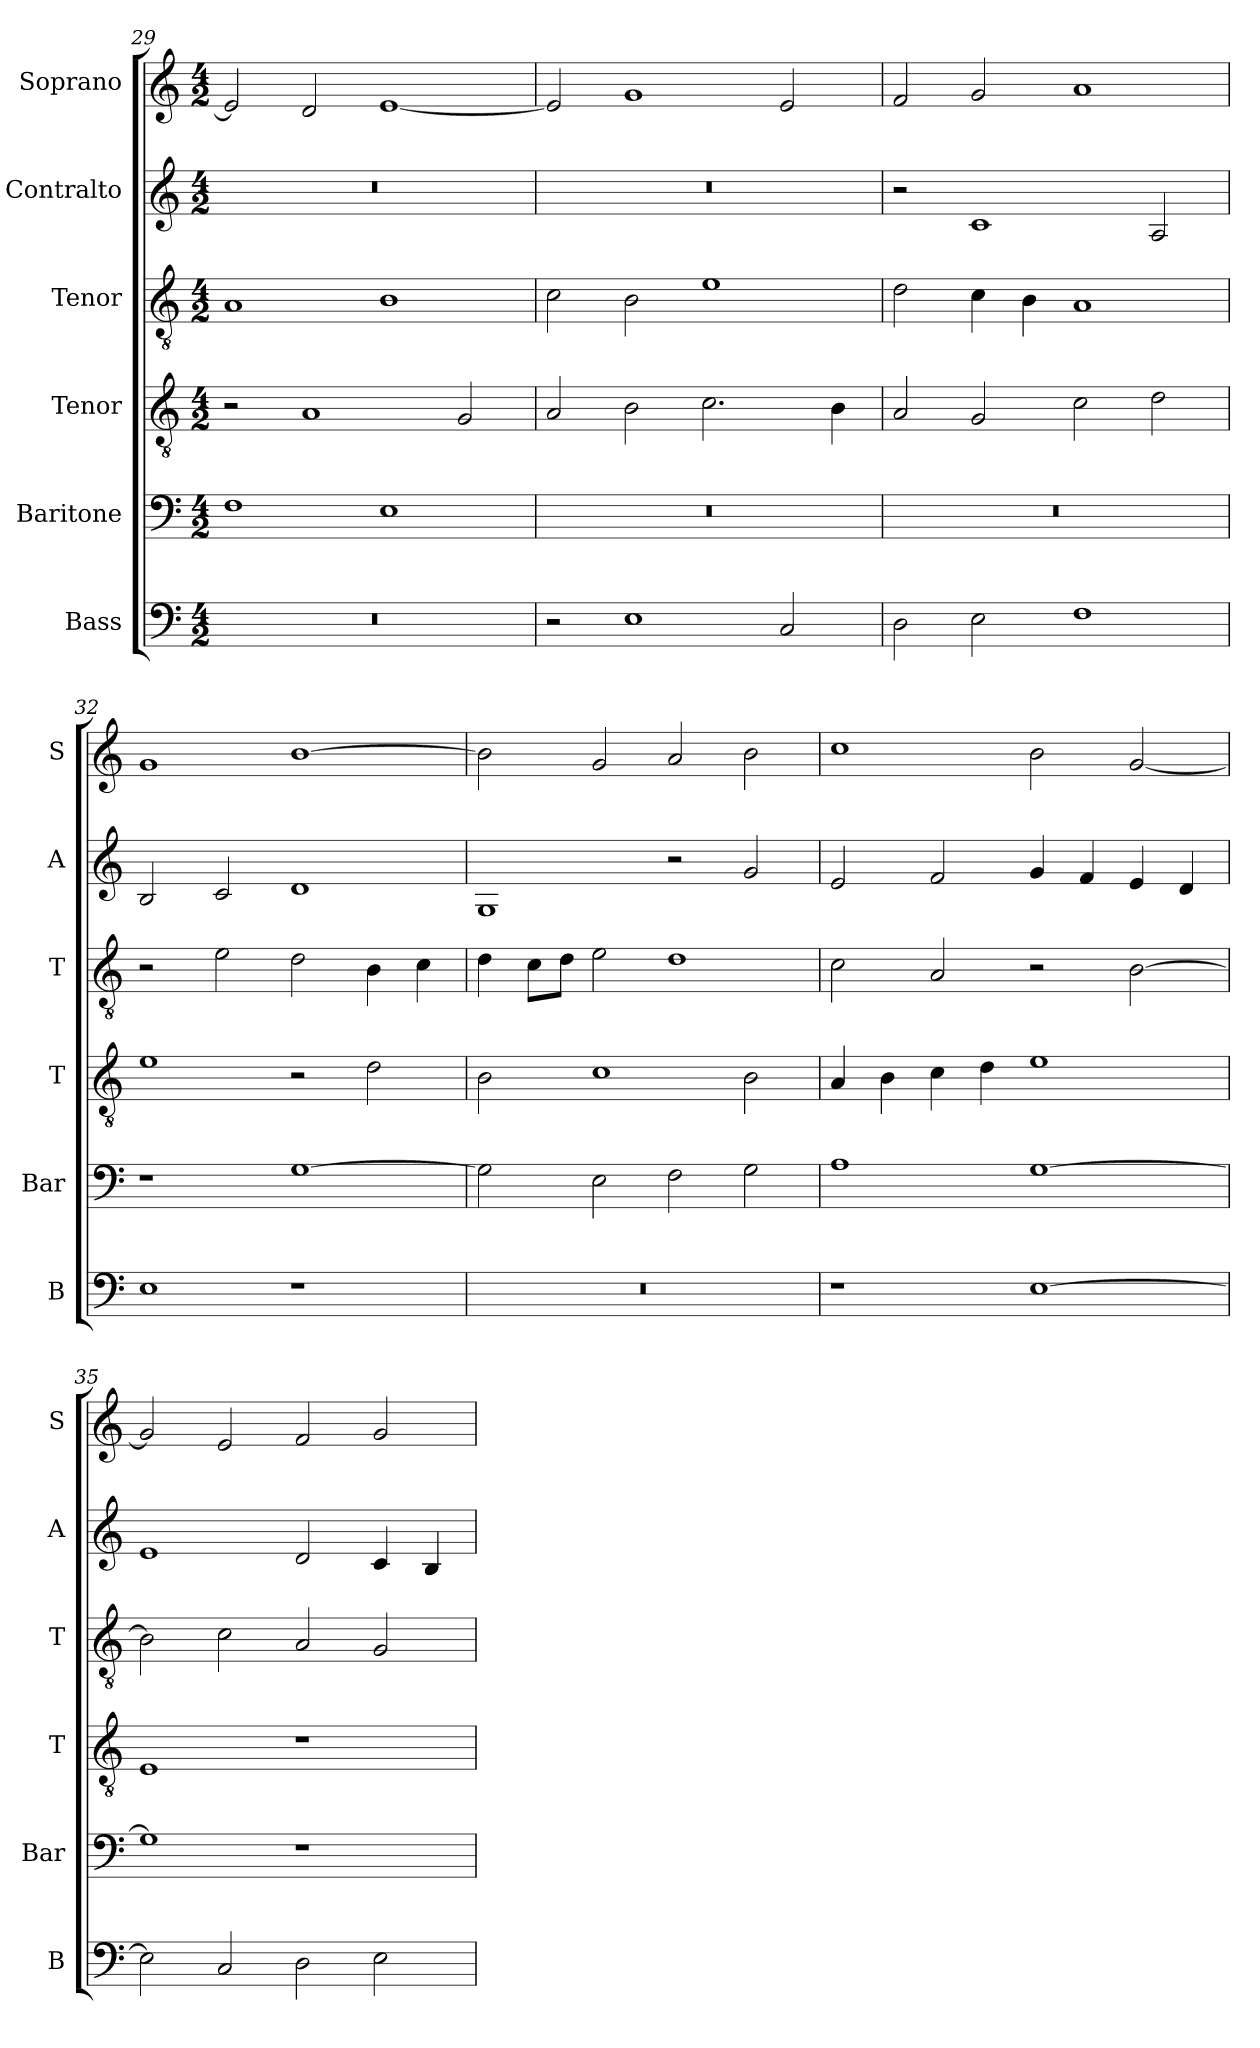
**kern	**kern	**kern	**kern	**kern	**kern
*part6	*part5	*part4	*part3	*part2	*part1
*staff6	*staff5	*staff4	*staff3	*staff2	*staff1
*I"Bass	*I"Baritone	*I"Tenor	*I"Tenor	*I"Contralto	*I"Soprano
*I'B	*I'Bar	*I'T	*I'T	*I'A	*I'S
*clefF4	*clefF4	*clefGv2	*clefGv2	*clefG2	*clefG2
*k[]	*k[]	*k[]	*k[]	*k[]	*k[]
*E:phr	*E:phr	*E:phr	*E:phr	*E:phr	*E:phr
*M4/2	*M4/2	*M4/2	*M4/2	*M4/2	*M4/2
=29	=29	=29	=29	=29	=29
0r	1F	2r	1A	0r	2e]
.	.	1A	.	.	2d
.	1E	.	1B	.	[1e
.	.	2G	.	.	.
=30	=30	=30	=30	=30	=30
2r	0r	2A	2c	0r	2e]
1E	.	2B	2B	.	1g
.	.	2.c	1e	.	.
2C	.	.	.	.	2e
.	.	4B	.	.	.
=31	=31	=31	=31	=31	=31
2D	0r	2A	2d	2r	2f
2E	.	2G	4c	1c	2g
.	.	.	4B	.	.
1F	.	2c	1A	.	1a
.	.	2d	.	2A	.
=32	=32	=32	=32	=32	=32
1E	1r	1e	2r	2B	1g
.	.	.	2e	2c	.
1r	[1G	2r	2d	1d	[1b
.	.	2d	4B	.	.
.	.	.	4c	.	.
=33	=33	=33	=33	=33	=33
0r	2G]	2B	4d	1G	2b]
.	.	.	8c\L	.	.
.	.	.	8d\J	.	.
.	2E	1c	2e	.	2g
.	2F	.	1d	2r	2a
.	2G	2B	.	2g	2b
=34	=34	=34	=34	=34	=34
1r	1A	4A	2c	2e	1cc
.	.	4B	.	.	.
.	.	4c	2A	2f	.
.	.	4d	.	.	.
[1E	[1G	1e	2r	4g	2b
.	.	.	.	4f	.
.	.	.	[2B	4e	[2g
.	.	.	.	4d	.
=35	=35	=35	=35	=35	=35
2E]	1G]	1E	2B]	1e	2g]
2C	.	.	2c	.	2e
2D	1r	1r	2A	2d	2f
2E	.	.	2G	4c	2g
.	.	.	.	4B	.
=	=	=	=	=	=
*-	*-	*-	*-	*-	*-
